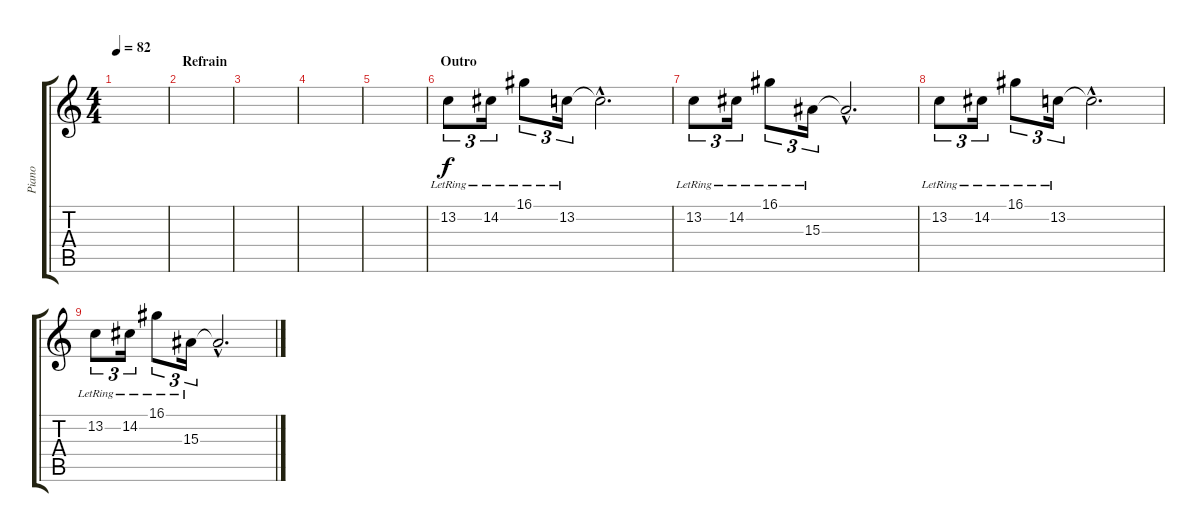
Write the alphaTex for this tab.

\track ("Piano" "Piano") {instrument acousticgrandpiano}
\staff {score tabs}
\tuning (E4 B3 G3 D3 A2 E2) {hide}
\ts (4 4)
\tempo 82
\clef g2
\ks c
|
\section ("" "Refrain")
|
|
|
|
\section ("" "Outro")
13.2{lr}.8{tu (3 2)} 14.2{lr}.16{tu (3 2)} 16.1{lr}.8{tu (3 2)} 13.2{lr}.16{tu (3 2)} 13.2{hac t}.2{d} |
13.2{lr}.8{tu (3 2)} 14.2{lr}.16{tu (3 2)} 16.1{lr}.8{tu (3 2)} 15.3{lr}.16{tu (3 2)} 15.3{hac t}.2{d} |
13.2{lr}.8{tu (3 2)} 14.2{lr}.16{tu (3 2)} 16.1{lr}.8{tu (3 2)} 13.2{lr}.16{tu (3 2)} 13.2{hac t}.2{d} |
13.2{lr}.8{tu (3 2)} 14.2{lr}.16{tu (3 2)} 16.1{lr}.8{tu (3 2)} 15.3{lr}.16{tu (3 2)} 15.3{hac t}.2{d}
